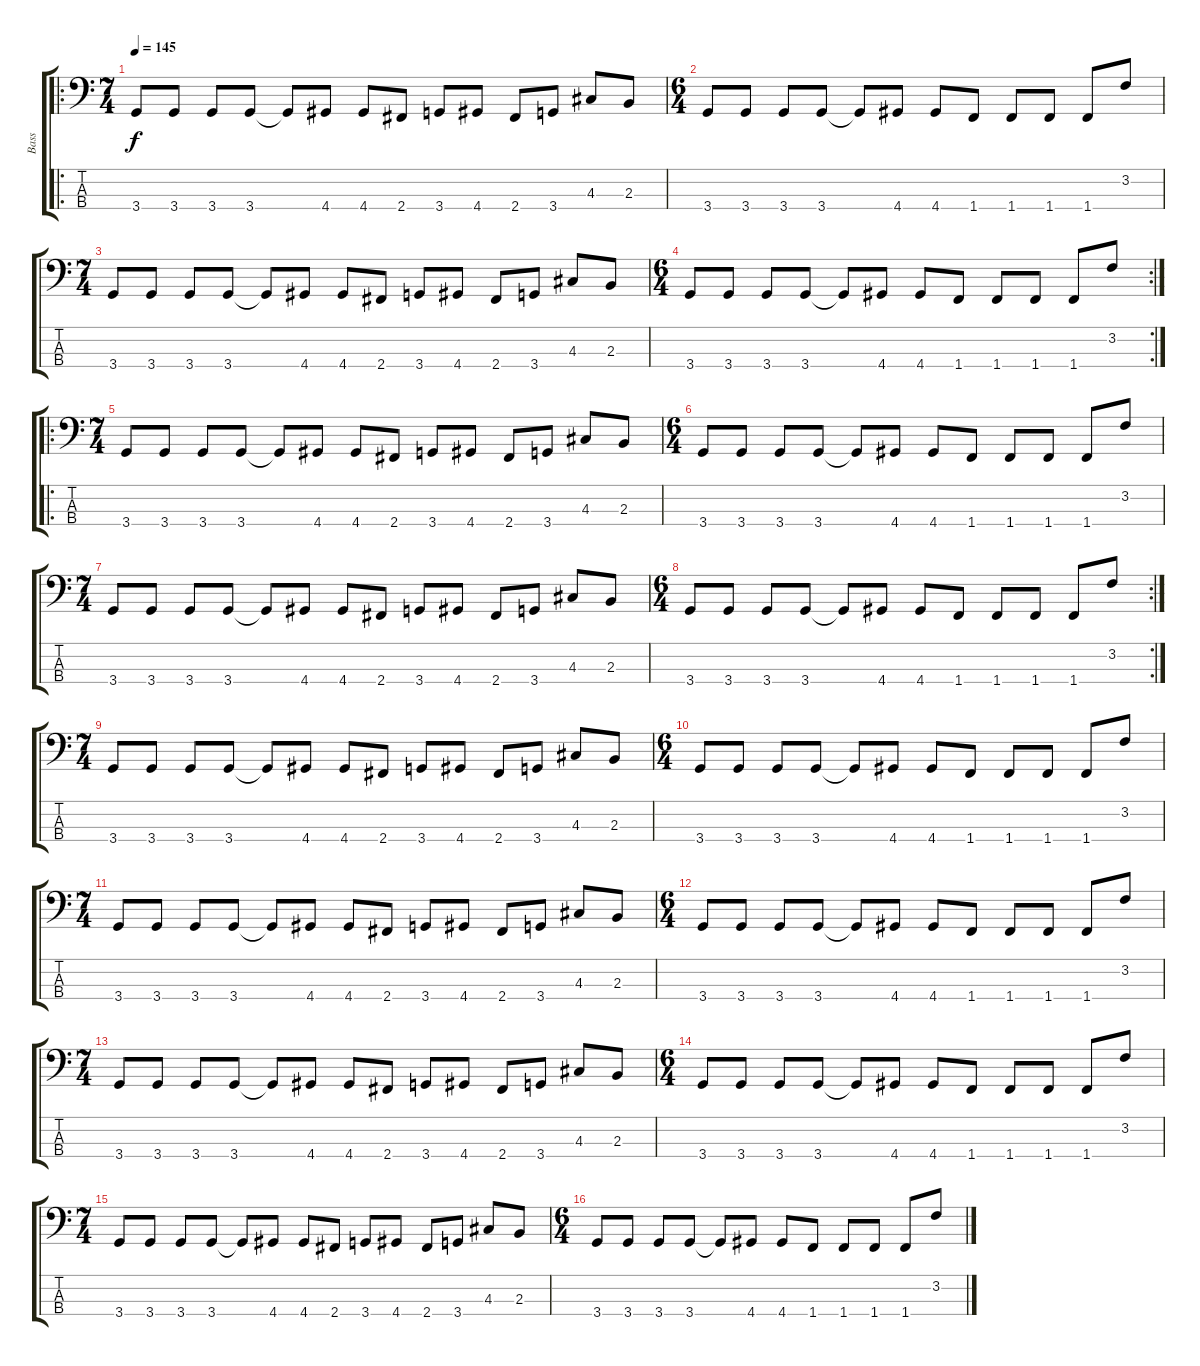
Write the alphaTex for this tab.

\track ("Bass" "Bass") {instrument electricbasspick}
\staff {score tabs}
\tuning (G2 D2 A1 E1) {hide}
\ro
\ts (7 4)
\tempo 145
\clef f4
\ks c
3.4.8{dy f} 3.4.8 3.4.8 3.4.8 3.4{t}.8 4.4.8 4.4.8 2.4.8 3.4.8 4.4.8 2.4.8 3.4.8 4.3.8 2.3.8 |
\ts (6 4)
3.4.8 3.4.8 3.4.8 3.4.8 3.4{t}.8 4.4.8 4.4.8 1.4.8 1.4.8 1.4.8 1.4.8 3.2.8 |
\ts (7 4)
3.4.8 3.4.8 3.4.8 3.4.8 3.4{t}.8 4.4.8 4.4.8 2.4.8 3.4.8 4.4.8 2.4.8 3.4.8 4.3.8 2.3.8 |
\rc 2
\ts (6 4)
3.4.8 3.4.8 3.4.8 3.4.8 3.4{t}.8 4.4.8 4.4.8 1.4.8 1.4.8 1.4.8 1.4.8 3.2.8 |
\ro
\ts (7 4)
3.4.8 3.4.8 3.4.8 3.4.8 3.4{t}.8 4.4.8 4.4.8 2.4.8 3.4.8 4.4.8 2.4.8 3.4.8 4.3.8 2.3.8 |
\ts (6 4)
3.4.8 3.4.8 3.4.8 3.4.8 3.4{t}.8 4.4.8 4.4.8 1.4.8 1.4.8 1.4.8 1.4.8 3.2.8 |
\ts (7 4)
3.4.8 3.4.8 3.4.8 3.4.8 3.4{t}.8 4.4.8 4.4.8 2.4.8 3.4.8 4.4.8 2.4.8 3.4.8 4.3.8 2.3.8 |
\rc 2
\ts (6 4)
3.4.8 3.4.8 3.4.8 3.4.8 3.4{t}.8 4.4.8 4.4.8 1.4.8 1.4.8 1.4.8 1.4.8 3.2.8 |
\ts (7 4)
3.4.8 3.4.8 3.4.8 3.4.8 3.4{t}.8 4.4.8 4.4.8 2.4.8 3.4.8 4.4.8 2.4.8 3.4.8 4.3.8 2.3.8 |
\ts (6 4)
3.4.8 3.4.8 3.4.8 3.4.8 3.4{t}.8 4.4.8 4.4.8 1.4.8 1.4.8 1.4.8 1.4.8 3.2.8 |
\ts (7 4)
3.4.8 3.4.8 3.4.8 3.4.8 3.4{t}.8 4.4.8 4.4.8 2.4.8 3.4.8 4.4.8 2.4.8 3.4.8 4.3.8 2.3.8 |
\ts (6 4)
3.4.8 3.4.8 3.4.8 3.4.8 3.4{t}.8 4.4.8 4.4.8 1.4.8 1.4.8 1.4.8 1.4.8 3.2.8 |
\ts (7 4)
3.4.8 3.4.8 3.4.8 3.4.8 3.4{t}.8 4.4.8 4.4.8 2.4.8 3.4.8 4.4.8 2.4.8 3.4.8 4.3.8 2.3.8 |
\ts (6 4)
3.4.8 3.4.8 3.4.8 3.4.8 3.4{t}.8 4.4.8 4.4.8 1.4.8 1.4.8 1.4.8 1.4.8 3.2.8 |
\ts (7 4)
3.4.8 3.4.8 3.4.8 3.4.8 3.4{t}.8 4.4.8 4.4.8 2.4.8 3.4.8 4.4.8 2.4.8 3.4.8 4.3.8 2.3.8 |
\ts (6 4)
3.4.8 3.4.8 3.4.8 3.4.8 3.4{t}.8 4.4.8 4.4.8 1.4.8 1.4.8 1.4.8 1.4.8 3.2.8
